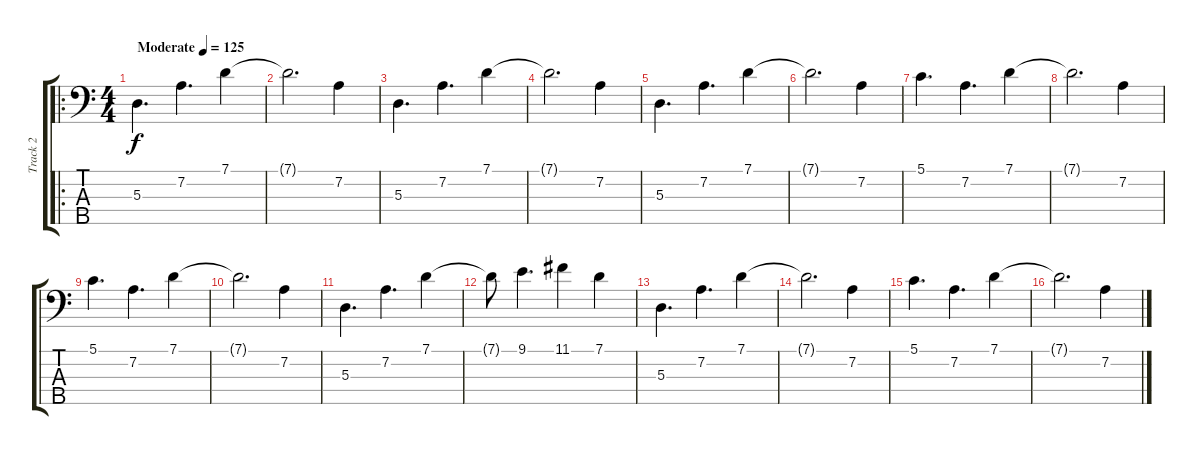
\track ("Track 2" "Track 2") {instrument electricbassfinger}
\staff {score tabs}
\tuning (G2 D2 A1 E1 B0) {hide}
\ro
\ts (4 4)
\tempo (125 "Moderate")
\clef f4
\ks c
5.3.4{d dy f instrument electricbassfinger} 7.2.4{d} 7.1.4 |
7.1{t}.2{d} 7.2.4 |
5.3.4{d} 7.2.4{d} 7.1.4 |
7.1{t}.2{d} 7.2.4 |
5.3.4{d} 7.2.4{d} 7.1.4 |
7.1{t}.2{d} 7.2.4 |
5.1.4{d} 7.2.4{d} 7.1.4 |
7.1{t}.2{d} 7.2.4 |
5.1.4{d} 7.2.4{d} 7.1.4 |
7.1{t}.2{d} 7.2.4 |
5.3.4{d} 7.2.4{d} 7.1.4 |
7.1{t}.8 9.1.4{d} 11.1.4 7.1.4 |
5.3.4{d} 7.2.4{d} 7.1.4 |
7.1{t}.2{d} 7.2.4 |
5.1.4{d} 7.2.4{d} 7.1.4 |
7.1{t}.2{d} 7.2.4
